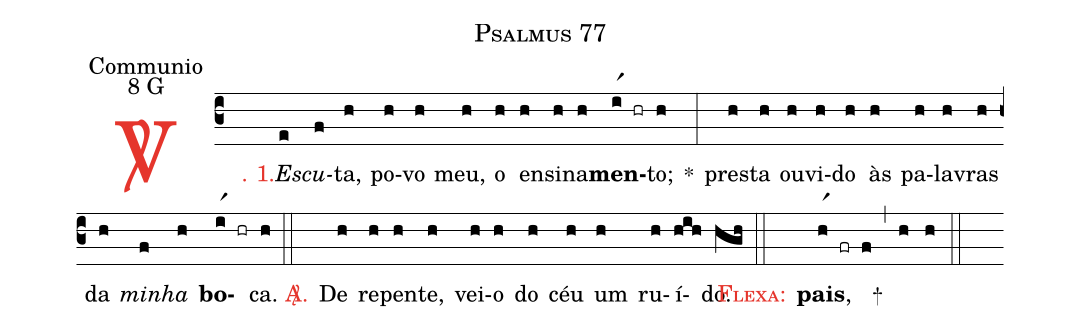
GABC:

name: Psalmus 77;
office-part: Communio;
mode: 8;
mode-differentia: G;
%%
(c3)

<c><sp>V/</sp>. 1.</c>() <i>Es</i>(e)<i>cu</i>(f)ta,(h) po(h)vo(h) meu,(h) o(h) en(h)si(h)na(h)<b>men</b>(ir1 hr)to;(h) *(:) pres(h)ta(h) ou(h)vi(h)do(h) às(h) pa(h)la(h)vras(h) da(h) <i>mi</i>(f)<i>nha</i>(h) <b>bo</b>(ir1 hr)ca.(h)

(::)

<nlba><c><sp>A/</sp>.</c>() De</nlba>(h) re(h)pen(h)te,(h) vei(h)o(h) do(h) céu(h) um(h) ru(h)í(hih)do.(hgh)

(::)

<c><sc>Flexa:</sc></c>() <b>pais</b>,(hr1 fr f) +(,) (h) (h)

(::)
